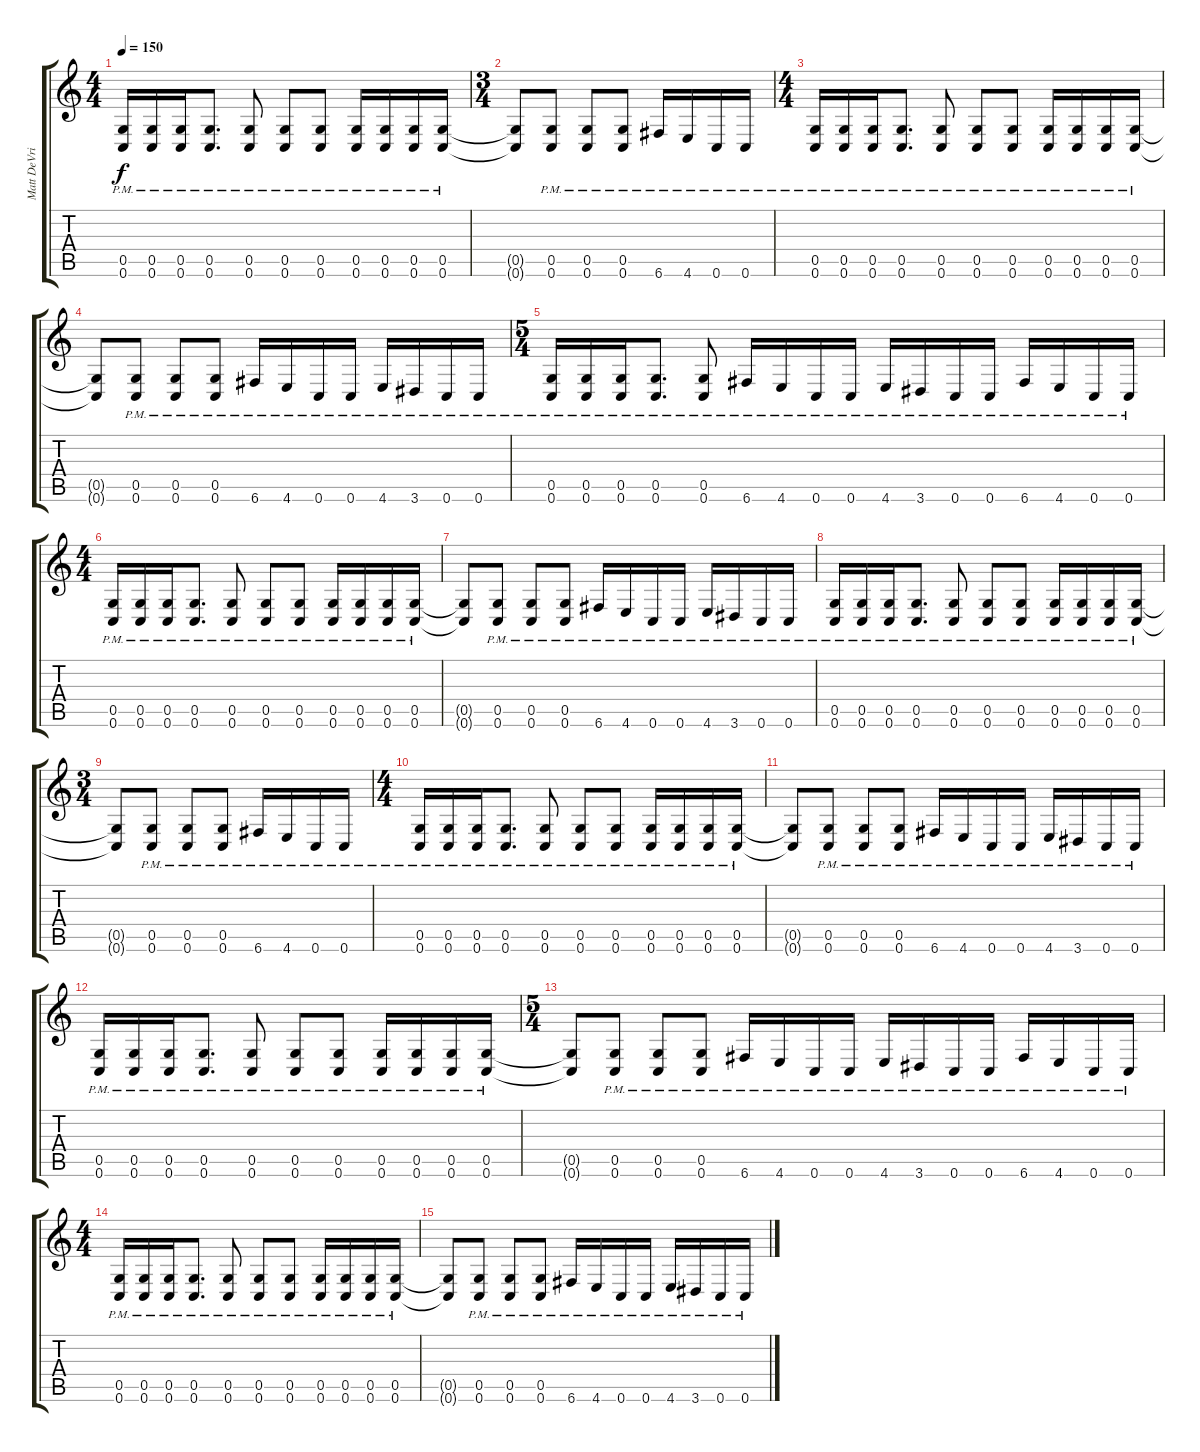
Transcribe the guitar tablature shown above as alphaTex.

\track ("Matt DeVries" "Matt DeVri") {instrument distortionguitar}
\staff {score tabs}
\tuning (D4 A3 F3 C3 G2 C2) {hide}
\ts (4 4)
\tempo 150
\clef g2
\ks c
(0.5{pm} 0.6{pm}).16{dy f} (0.5{pm} 0.6{pm}).16 (0.5{pm} 0.6{pm}).16 (0.5{pm} 0.6{pm}).8{d} (0.5{pm} 0.6{pm}).8 (0.5{pm} 0.6{pm}).8 (0.5{pm} 0.6{pm}).8 (0.5{pm} 0.6{pm}).16 (0.5{pm} 0.6{pm}).16 (0.5{pm} 0.6{pm}).16 (0.5{pm} 0.6).16 |
\ts (3 4)
(0.5{t} 0.6{t}).8 (0.5{pm} 0.6{pm}).8 (0.5{pm} 0.6{pm}).8 (0.5{pm} 0.6{pm}).8 6.6{pm}.16 4.6{pm}.16 0.6{pm}.16 0.6{pm}.16 |
\ts (4 4)
(0.5{pm} 0.6{pm}).16 (0.5{pm} 0.6{pm}).16 (0.5{pm} 0.6{pm}).16 (0.5{pm} 0.6{pm}).8{d} (0.5{pm} 0.6{pm}).8 (0.5{pm} 0.6{pm}).8 (0.5{pm} 0.6{pm}).8 (0.5{pm} 0.6{pm}).16 (0.5{pm} 0.6{pm}).16 (0.5{pm} 0.6{pm}).16 (0.5{pm} 0.6).16 |
(0.5{t} 0.6{t}).8 (0.5{pm} 0.6{pm}).8 (0.5{pm} 0.6{pm}).8 (0.5{pm} 0.6{pm}).8 6.6{pm}.16 4.6{pm}.16 0.6{pm}.16 0.6{pm}.16 4.6{pm}.16 3.6{pm}.16 0.6{pm}.16 0.6{pm}.16 |
\ts (5 4)
(0.5{pm} 0.6{pm}).16 (0.5{pm} 0.6{pm}).16 (0.5{pm} 0.6{pm}).16 (0.5{pm} 0.6{pm}).8{d} (0.5{pm} 0.6{pm}).8 6.6{pm}.16 4.6{pm}.16 0.6{pm}.16 0.6{pm}.16 4.6{pm}.16 3.6{pm}.16 0.6{pm}.16 0.6{pm}.16 6.6{pm}.16 4.6{pm}.16 0.6{pm}.16 0.6{pm}.16 |
\ts (4 4)
(0.5{pm} 0.6{pm}).16 (0.5{pm} 0.6{pm}).16 (0.5{pm} 0.6{pm}).16 (0.5{pm} 0.6{pm}).8{d} (0.5{pm} 0.6{pm}).8 (0.5{pm} 0.6{pm}).8 (0.5{pm} 0.6{pm}).8 (0.5{pm} 0.6{pm}).16 (0.5{pm} 0.6{pm}).16 (0.5{pm} 0.6{pm}).16 (0.5{pm} 0.6).16 |
(0.5{t} 0.6{t}).8 (0.5{pm} 0.6{pm}).8 (0.5{pm} 0.6{pm}).8 (0.5{pm} 0.6{pm}).8 6.6{pm}.16 4.6{pm}.16 0.6{pm}.16 0.6{pm}.16 4.6{pm}.16 3.6{pm}.16 0.6{pm}.16 0.6{pm}.16 |
(0.5{pm} 0.6{pm}).16 (0.5{pm} 0.6{pm}).16 (0.5{pm} 0.6{pm}).16 (0.5{pm} 0.6{pm}).8{d} (0.5{pm} 0.6{pm}).8 (0.5{pm} 0.6{pm}).8 (0.5{pm} 0.6{pm}).8 (0.5{pm} 0.6{pm}).16 (0.5{pm} 0.6{pm}).16 (0.5{pm} 0.6{pm}).16 (0.5{pm} 0.6).16 |
\ts (3 4)
(0.5{t} 0.6{t}).8 (0.5{pm} 0.6{pm}).8 (0.5{pm} 0.6{pm}).8 (0.5{pm} 0.6{pm}).8 6.6{pm}.16 4.6{pm}.16 0.6{pm}.16 0.6{pm}.16 |
\ts (4 4)
(0.5{pm} 0.6{pm}).16 (0.5{pm} 0.6{pm}).16 (0.5{pm} 0.6{pm}).16 (0.5{pm} 0.6{pm}).8{d} (0.5{pm} 0.6{pm}).8 (0.5{pm} 0.6{pm}).8 (0.5{pm} 0.6{pm}).8 (0.5{pm} 0.6{pm}).16 (0.5{pm} 0.6{pm}).16 (0.5{pm} 0.6{pm}).16 (0.5{pm} 0.6).16 |
(0.5{t} 0.6{t}).8 (0.5{pm} 0.6{pm}).8 (0.5{pm} 0.6{pm}).8 (0.5{pm} 0.6{pm}).8 6.6{pm}.16 4.6{pm}.16 0.6{pm}.16 0.6{pm}.16 4.6{pm}.16 3.6{pm}.16 0.6{pm}.16 0.6{pm}.16 |
(0.5{pm} 0.6{pm}).16 (0.5{pm} 0.6{pm}).16 (0.5{pm} 0.6{pm}).16 (0.5{pm} 0.6{pm}).8{d} (0.5{pm} 0.6{pm}).8 (0.5{pm} 0.6{pm}).8 (0.5{pm} 0.6{pm}).8 (0.5{pm} 0.6{pm}).16 (0.5{pm} 0.6{pm}).16 (0.5{pm} 0.6{pm}).16 (0.5{pm} 0.6).16 |
\ts (5 4)
(0.5{t} 0.6{t}).8 (0.5{pm} 0.6{pm}).8 (0.5{pm} 0.6{pm}).8 (0.5{pm} 0.6{pm}).8 6.6{pm}.16 4.6{pm}.16 0.6{pm}.16 0.6{pm}.16 4.6{pm}.16 3.6{pm}.16 0.6{pm}.16 0.6{pm}.16 6.6{pm}.16 4.6{pm}.16 0.6{pm}.16 0.6{pm}.16 |
\ts (4 4)
(0.5{pm} 0.6{pm}).16 (0.5{pm} 0.6{pm}).16 (0.5{pm} 0.6{pm}).16 (0.5{pm} 0.6{pm}).8{d} (0.5{pm} 0.6{pm}).8 (0.5{pm} 0.6{pm}).8 (0.5{pm} 0.6{pm}).8 (0.5{pm} 0.6{pm}).16 (0.5{pm} 0.6{pm}).16 (0.5{pm} 0.6{pm}).16 (0.5{pm} 0.6).16 |
(0.5{t} 0.6{t}).8 (0.5{pm} 0.6{pm}).8 (0.5{pm} 0.6{pm}).8 (0.5{pm} 0.6{pm}).8 6.6{pm}.16 4.6{pm}.16 0.6{pm}.16 0.6{pm}.16 4.6{pm}.16 3.6{pm}.16 0.6{pm}.16 0.6{pm}.16
